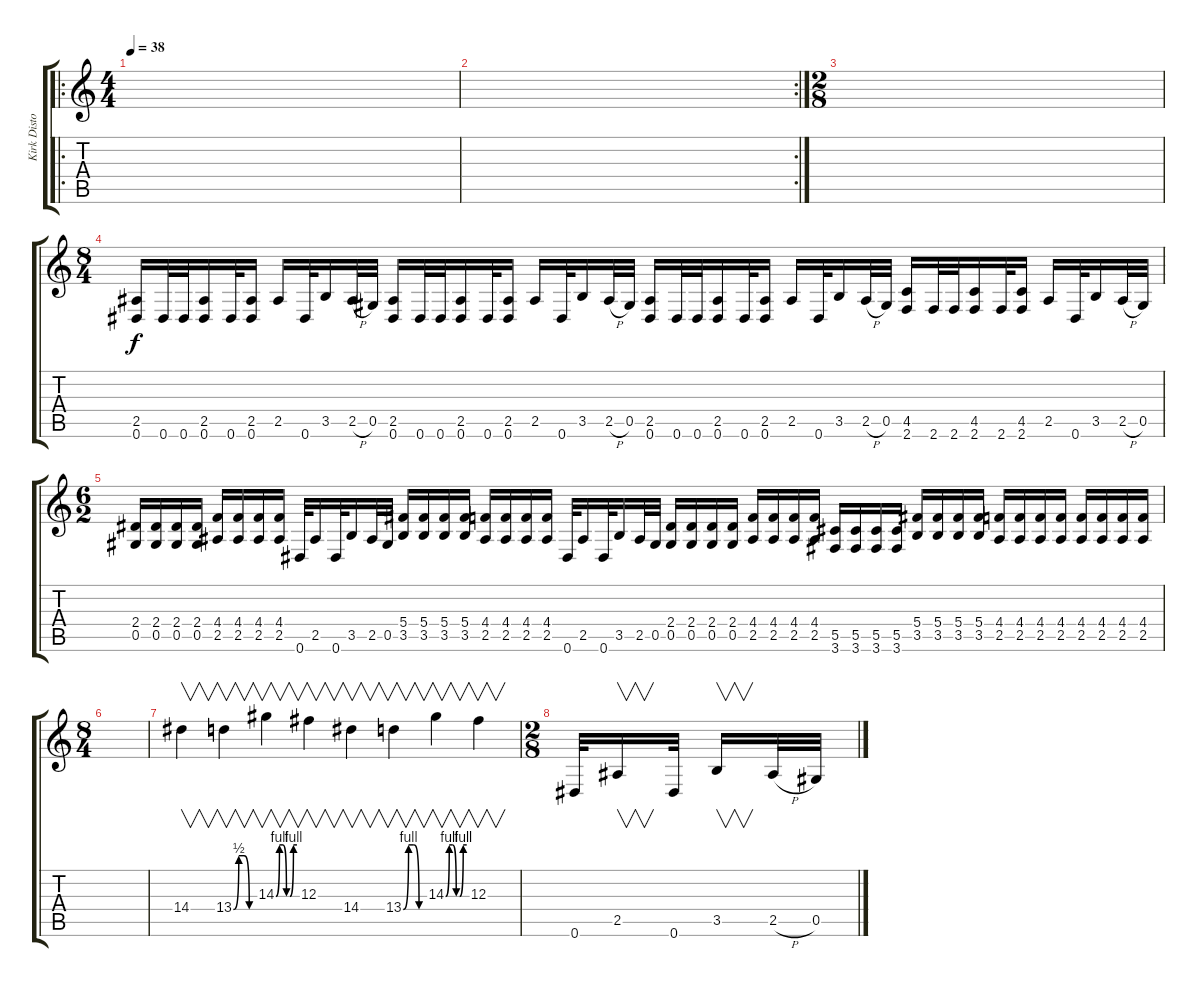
\track ("Kirk Distortion" "Kirk Disto") {instrument distortionguitar}
\staff {score tabs}
\tuning (Eb4 Bb3 Gb3 Db3 Ab2 Eb2) {hide}
\ro
\ts (4 4)
\tempo 38
\clef g2
\ks c
|
\rc 2
|
\ts (2 8)
|
\ts (8 4)
(2.5 0.6).16 0.6.32 0.6.32 (2.5 0.6).16 0.6.32 (2.5 0.6).16 2.5.16 0.6.32 3.5.16 2.5{h}.32 0.5.32 (2.5 0.6).16 0.6.32 0.6.32 (2.5 0.6).16 0.6.32 (2.5 0.6).16 2.5.16 0.6.32 3.5.16 2.5{h}.32 0.5.32 (2.5 0.6).16 0.6.32 0.6.32 (2.5 0.6).16 0.6.32 (2.5 0.6).16 2.5.16 0.6.32 3.5.16 2.5{h}.32 0.5.32 (4.5 2.6).16 2.6.32 2.6.32 (4.5 2.6).16 2.6.32 (4.5 2.6).16 2.5.16 0.6.32 3.5.16 2.5{h}.32 0.5.32 |
\ts (6 2)
(2.4 0.5).16 (2.4 0.5).16 (2.4 0.5).16 (2.4 0.5).16 (4.4 2.5).16 (4.4 2.5).16 (4.4 2.5).16 (4.4 2.5).16 0.6.32 2.5.16 0.6.32 3.5.16 2.5.32 0.5.32 (5.4 3.5).16 (5.4 3.5).16 (5.4 3.5).16 (5.4 3.5).16 (4.4 2.5).16 (4.4 2.5).16 (4.4 2.5).16 (4.4 2.5).16 0.6.32 2.5.16 0.6.32 3.5.16 2.5.32 0.5.32 (2.4 0.5).16 (2.4 0.5).16 (2.4 0.5).16 (2.4 0.5).16 (4.4 2.5).16 (4.4 2.5).16 (4.4 2.5).16 (4.4 2.5).16 (5.5 3.6).16 (5.5 3.6).16 (5.5 3.6).16 (5.5 3.6).16 (5.4 3.5).16 (5.4 3.5).16 (5.4 3.5).16 (5.4 3.5).16 (4.4 2.5).16 (4.4 2.5).16 (4.4 2.5).16 (4.4 2.5).16 (4.4 2.5).16 (4.4 2.5).16 (4.4 2.5).16 (4.4 2.5).16 |
\ts (8 4)
|
14.4.4{v} 13.4{be (custom 0 0 15 2 30 2 45 0 60 0)}.4{v} 14.3{be (custom 0 0 10 4 20 4 30 0 40 0 50 4 60 4)}.4{v} 12.3.4{v} 14.4.4{v} 13.4{be (custom 0 0 15 4 30 4 45 0 60 0)}.4{v} 14.3{be (custom 0 0 10 4 20 4 30 0 40 0 50 4 60 4)}.4{v} 12.3.4{v} |
\ts (2 8)
0.6.32 2.5.16{v} 0.6.32 3.5.16{v} 2.5{h}.32 0.5.32
